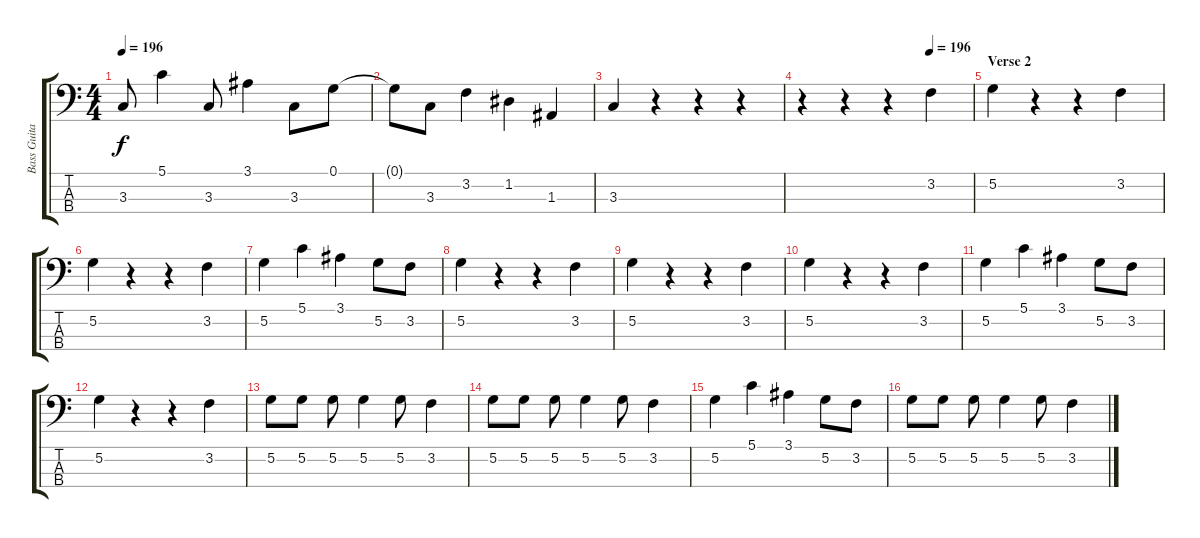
\track ("Bass Guitar (R. Glover)" "Bass Guita") {instrument electricbassfinger}
\staff {score tabs}
\tuning (G2 D2 A1 E1) {hide}
\ts (4 4)
\tempo 196
\clef f4
\ks c
3.3.8{dy f} 5.1.4 3.3.8 3.1.4 3.3.8 0.1.8 |
0.1{t}.8 3.3.8 3.2.4 1.2.4 1.3.4 |
3.3.4 r.4 r.4 r.4 |
\tempo (196 0.75)
r.4 r.4 r.4 3.2.4 |
\section ("" "Verse 2")
5.2.4 r.4 r.4 3.2.4 |
5.2.4 r.4 r.4 3.2.4 |
5.2.4 5.1.4 3.1.4 5.2.8 3.2.8 |
5.2.4 r.4 r.4 3.2.4 |
5.2.4 r.4 r.4 3.2.4 |
5.2.4 r.4 r.4 3.2.4 |
5.2.4 5.1.4 3.1.4 5.2.8 3.2.8 |
5.2.4 r.4 r.4 3.2.4 |
5.2.8 5.2.8 5.2.8 5.2.4 5.2.8 3.2.4 |
5.2.8 5.2.8 5.2.8 5.2.4 5.2.8 3.2.4 |
5.2.4 5.1.4 3.1.4 5.2.8 3.2.8 |
5.2.8 5.2.8 5.2.8 5.2.4 5.2.8 3.2.4
